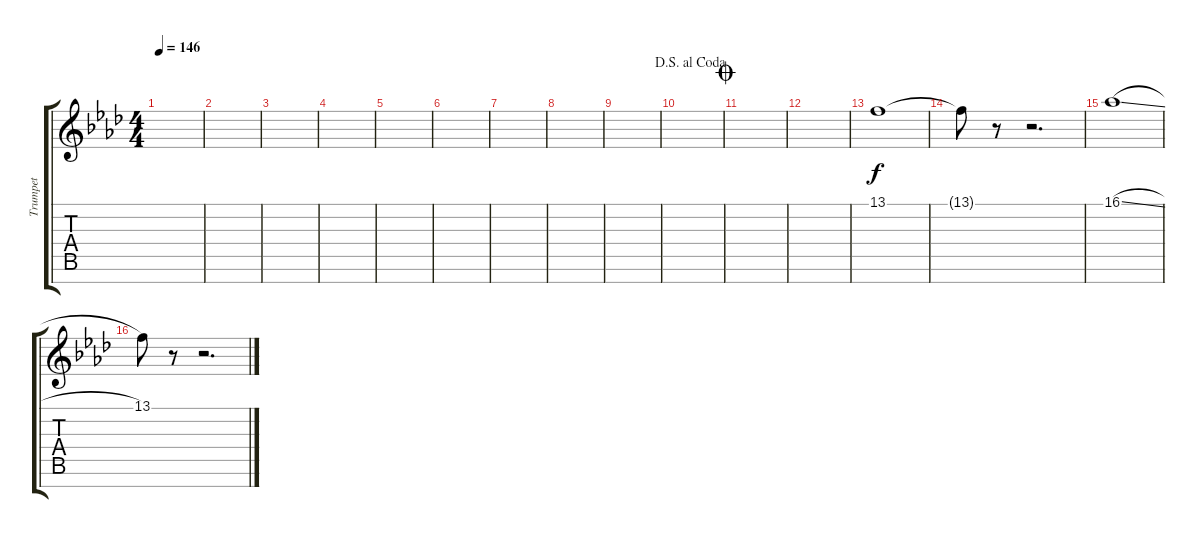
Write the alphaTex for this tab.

\track ("Trumpet" "Trumpet") {instrument trumpet}
\staff {score tabs}
\tuning (E4 B3 G3 D3 A2 E2 B1) {hide}
\ts (4 4)
\tempo 146
\clef g2
\ks fminor
|
|
|
|
|
|
|
|
|
\jump dalsegnoalcoda
|
\jump coda
|
|
13.1.1 |
13.1{t}.8 r.8 r.2{d} |
16.1{sl}.1 |
13.1.8 r.8 r.2{d}
